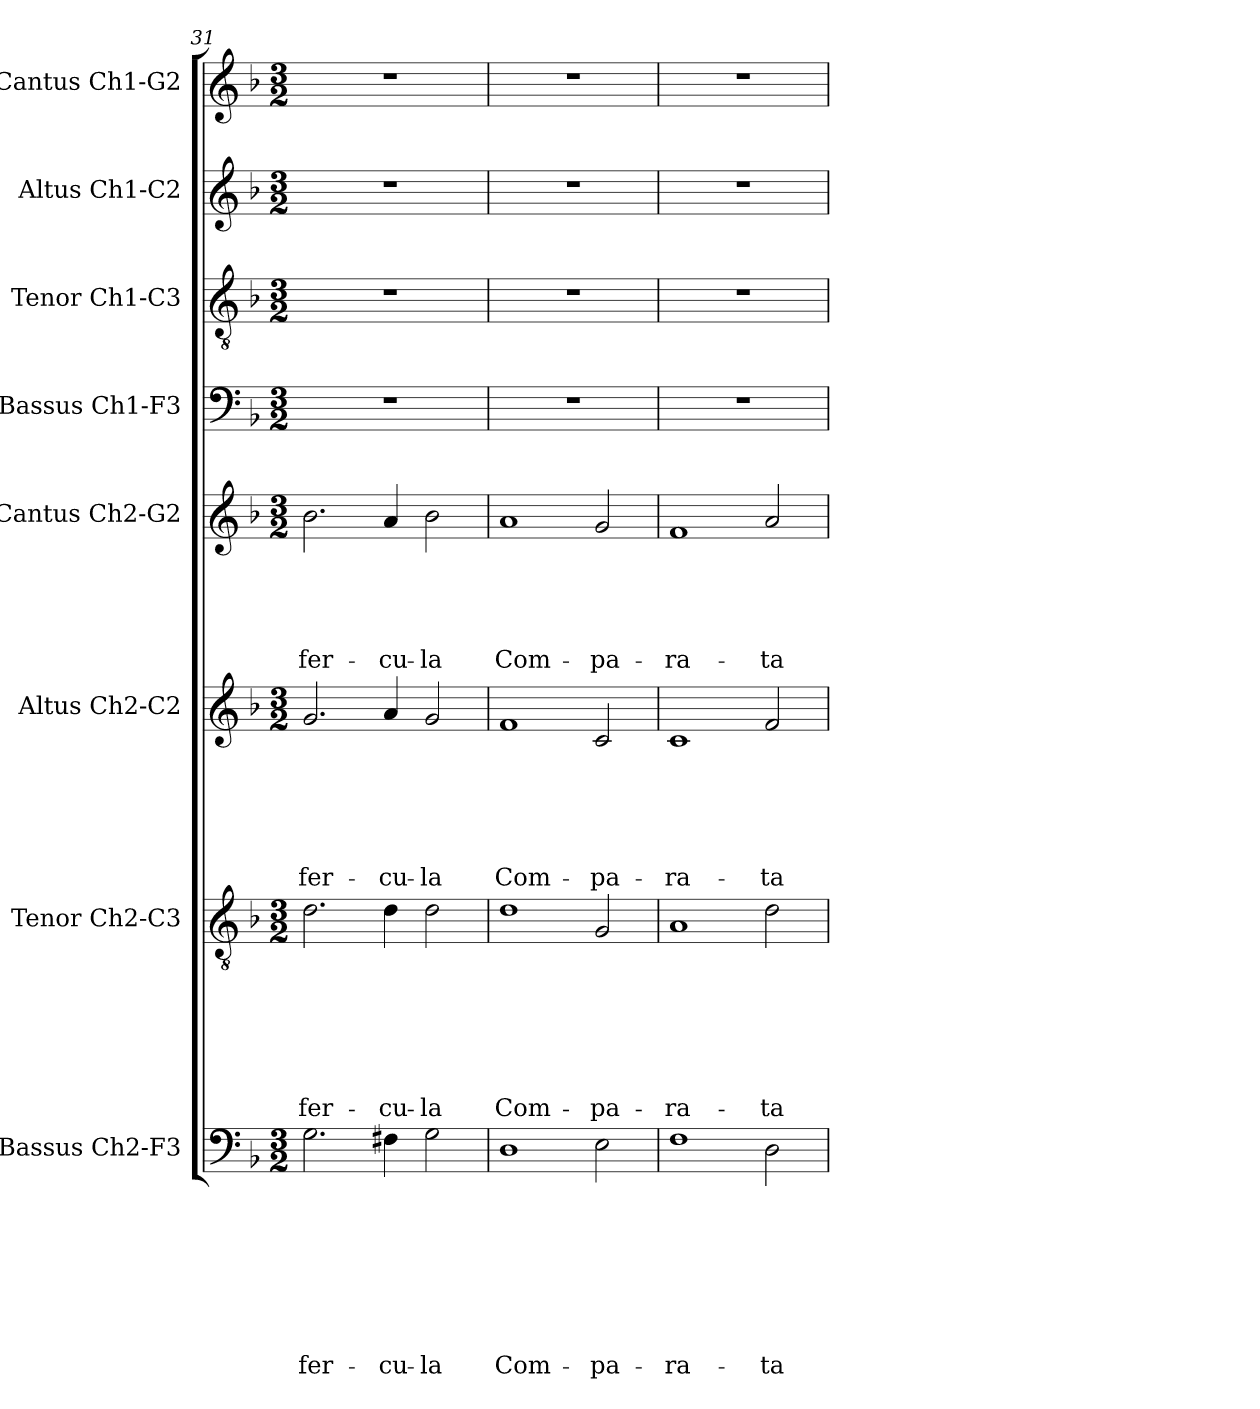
**kern	**text	**text	**text	**text	**text	**text	**text	**text	**kern	**text	**text	**text	**text	**text	**text	**text	**kern	**text	**text	**text	**text	**text	**text	**kern	**text	**text	**text	**text	**text	**kern	**kern	**kern	**kern
*part8	*part8	*part8	*part8	*part8	*part8	*part8	*part8	*part8	*part7	*part7	*part7	*part7	*part7	*part7	*part7	*part7	*part6	*part6	*part6	*part6	*part6	*part6	*part6	*part5	*part5	*part5	*part5	*part5	*part5	*part4	*part3	*part2	*part1
*staff8	*staff8	*staff8	*staff8	*staff8	*staff8	*staff8	*staff8	*staff8	*staff7	*staff7	*staff7	*staff7	*staff7	*staff7	*staff7	*staff7	*staff6	*staff6	*staff6	*staff6	*staff6	*staff6	*staff6	*staff5	*staff5	*staff5	*staff5	*staff5	*staff5	*staff4	*staff3	*staff2	*staff1
*I"Bassus Ch2-F3	*	*	*	*	*	*	*	*	*I"Tenor Ch2-C3	*	*	*	*	*	*	*	*I"Altus Ch2-C2	*	*	*	*	*	*	*I"Cantus Ch2-G2	*	*	*	*	*	*I"Bassus Ch1-F3	*I"Tenor Ch1-C3	*I"Altus Ch1-C2	*I"Cantus Ch1-G2
*I'B2	*	*	*	*	*	*	*	*	*I'T2	*	*	*	*	*	*	*	*I'A2	*	*	*	*	*	*	*I'C2	*	*	*	*	*	*I'B	*I'T	*I'A	*I'C
!!LO:PB:g=z
*clefF4	*	*	*	*	*	*	*	*	*clefGv2	*	*	*	*	*	*	*	*clefG2	*	*	*	*	*	*	*clefG2	*	*	*	*	*	*clefF4	*clefGv2	*clefG2	*clefG2
*k[b-]	*	*	*	*	*	*	*	*	*k[b-]	*	*	*	*	*	*	*	*k[b-]	*	*	*	*	*	*	*k[b-]	*	*	*	*	*	*k[b-]	*k[b-]	*k[b-]	*k[b-]
*F:	*	*	*	*	*	*	*	*	*F:	*	*	*	*	*	*	*	*F:	*	*	*	*	*	*	*F:	*	*	*	*	*	*F:	*F:	*F:	*F:
*M3/2	*	*	*	*	*	*	*	*	*M3/2	*	*	*	*	*	*	*	*M3/2	*	*	*	*	*	*	*M3/2	*	*	*	*	*	*M3/2	*M3/2	*M3/2	*M3/2
=31	=31	=31	=31	=31	=31	=31	=31	=31	=31	=31	=31	=31	=31	=31	=31	=31	=31	=31	=31	=31	=31	=31	=31	=31	=31	=31	=31	=31	=31	=31	=31	=31	=31
!	!	!	!	!	!	!	!	!LO:LY:b	!	!	!	!	!	!	!	!LO:LY:b	!	!	!	!	!	!	!LO:LY:b	!	!	!	!	!	!LO:LY:b	!	!	!	!
2.G\	.	.	.	.	.	.	.	fer-	2.d\	.	.	.	.	.	.	fer-	2.g/	.	.	.	.	.	fer-	2.b-\	.	.	.	.	fer-	1.r	1.r	1.r	1.r
!	!	!	!	!	!	!	!	!LO:LY:b	!	!	!	!	!	!	!	!LO:LY:b	!	!	!	!	!	!	!LO:LY:b	!	!	!	!	!	!LO:LY:b	!	!	!	!
4F#X\	.	.	.	.	.	.	.	-cu-	4d\	.	.	.	.	.	.	-cu-	4a/	.	.	.	.	.	-cu-	4a/	.	.	.	.	-cu-	.	.	.	.
!	!	!	!	!	!	!	!	!LO:LY:b	!	!	!	!	!	!	!	!LO:LY:b	!	!	!	!	!	!	!LO:LY:b	!	!	!	!	!	!LO:LY:b	!	!	!	!
2G\	.	.	.	.	.	.	.	-la	2d\	.	.	.	.	.	.	-la	2g/	.	.	.	.	.	-la	2b-\	.	.	.	.	-la	.	.	.	.
=32	=32	=32	=32	=32	=32	=32	=32	=32	=32	=32	=32	=32	=32	=32	=32	=32	=32	=32	=32	=32	=32	=32	=32	=32	=32	=32	=32	=32	=32	=32	=32	=32	=32
!	!	!	!	!	!	!	!	!LO:LY:b	!	!	!	!	!	!	!	!LO:LY:b	!	!	!	!	!	!	!LO:LY:b	!	!	!	!	!	!LO:LY:b	!	!	!	!
1D	.	.	.	.	.	.	.	Com-	1d	.	.	.	.	.	.	Com-	1f	.	.	.	.	.	Com-	1a	.	.	.	.	Com-	1.r	1.r	1.r	1.r
!	!	!	!	!	!	!	!	!LO:LY:b	!	!	!	!	!	!	!	!LO:LY:b	!	!	!	!	!	!	!LO:LY:b	!	!	!	!	!	!LO:LY:b	!	!	!	!
2E\	.	.	.	.	.	.	.	-pa-	2G/	.	.	.	.	.	.	-pa-	2c/	.	.	.	.	.	-pa-	2g/	.	.	.	.	-pa-	.	.	.	.
=33	=33	=33	=33	=33	=33	=33	=33	=33	=33	=33	=33	=33	=33	=33	=33	=33	=33	=33	=33	=33	=33	=33	=33	=33	=33	=33	=33	=33	=33	=33	=33	=33	=33
!	!	!	!	!	!	!	!	!LO:LY:b	!	!	!	!	!	!	!	!LO:LY:b	!	!	!	!	!	!	!LO:LY:b	!	!	!	!	!	!LO:LY:b	!	!	!	!
1F	.	.	.	.	.	.	.	-ra-	1A	.	.	.	.	.	.	-ra-	1c	.	.	.	.	.	-ra-	1f	.	.	.	.	-ra-	1.r	1.r	1.r	1.r
!	!	!	!	!	!	!	!	!LO:LY:b	!	!	!	!	!	!	!	!LO:LY:b	!	!	!	!	!	!	!LO:LY:b	!	!	!	!	!	!LO:LY:b	!	!	!	!
2D\	.	.	.	.	.	.	.	-ta	2d\	.	.	.	.	.	.	-ta	2f/	.	.	.	.	.	-ta	2a/	.	.	.	.	-ta	.	.	.	.
=	=	=	=	=	=	=	=	=	=	=	=	=	=	=	=	=	=	=	=	=	=	=	=	=	=	=	=	=	=	=	=	=	=
*-	*-	*-	*-	*-	*-	*-	*-	*-	*-	*-	*-	*-	*-	*-	*-	*-	*-	*-	*-	*-	*-	*-	*-	*-	*-	*-	*-	*-	*-	*-	*-	*-	*-
